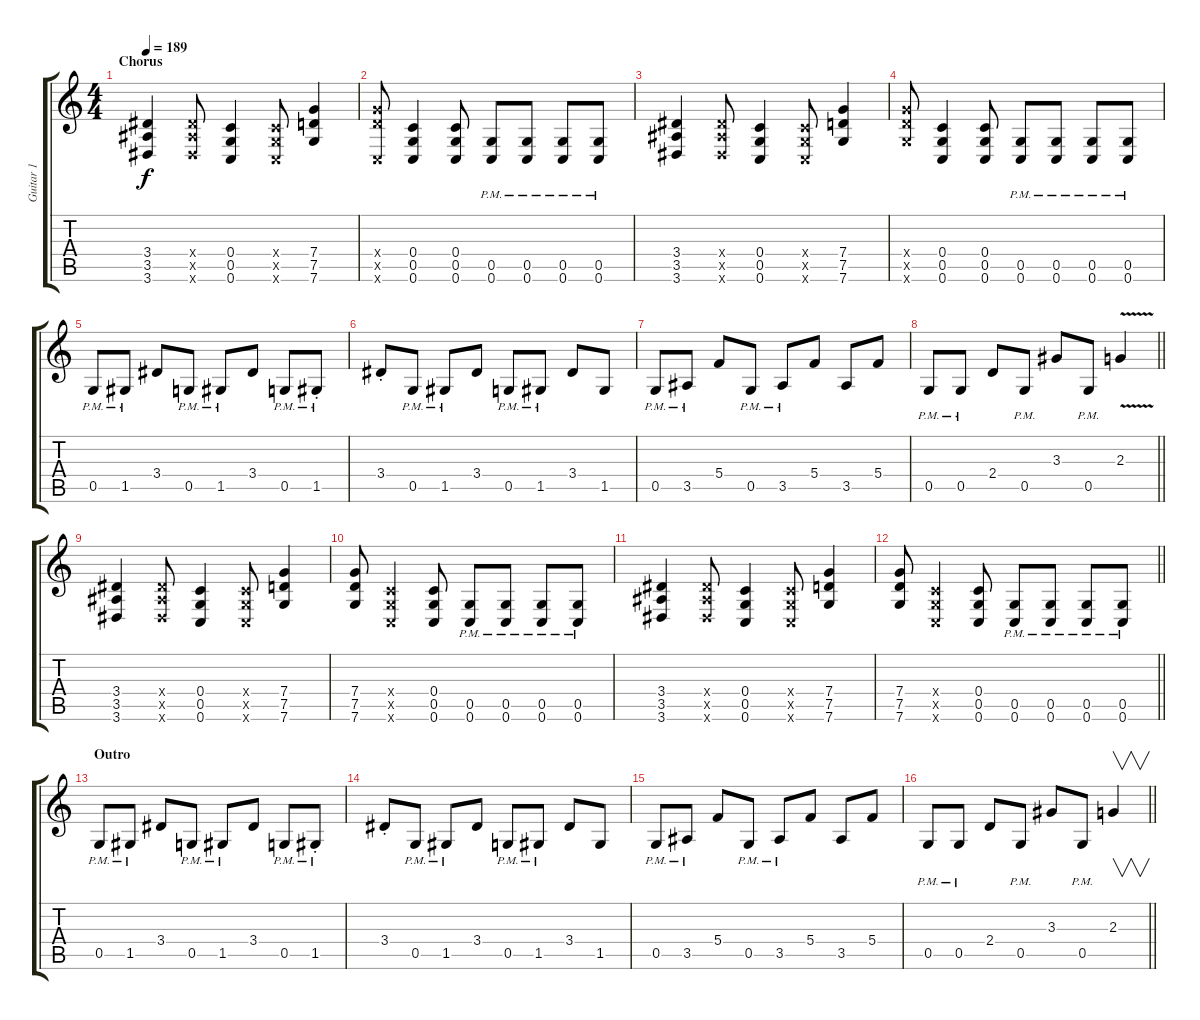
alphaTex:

\track ("Guitar 1" "Guitar 1") {instrument distortionguitar}
\staff {score tabs}
\tuning (D4 A3 F3 C3 G2 C2) {hide}
\ts (4 4)
\section ("" "Chorus")
\tempo 189
\clef g2
\ks c
(3.4 3.5 3.6).4{dy f} (3.4{x} 3.5{x} 3.6{x}).8 (0.4 0.5 0.6).4 (0.4{x} 0.5{x} 0.6{x}).8 (7.4 7.5 7.6).4 |
(7.4{x} 7.5{x} 0.6{x}).8 (0.4 0.5 0.6).4 (0.4 0.5 0.6).8 (0.5{pm} 0.6{pm}).8 (0.5{pm} 0.6{pm}).8 (0.5{pm} 0.6{pm}).8 (0.5{pm} 0.6{pm}).8 |
(3.4 3.5 3.6).4 (3.4{x} 3.5{x} 3.6{x}).8 (0.4 0.5 0.6).4 (0.4{x} 0.5{x} 0.6{x}).8 (7.4 7.5 7.6).4 |
(7.4{x} 7.5{x} 7.6{x}).8 (0.4 0.5 0.6).4 (0.4 0.5 0.6).8 (0.5{pm} 0.6{pm}).8 (0.5{pm} 0.6{pm}).8 (0.5{pm} 0.6{pm}).8 (0.5{pm} 0.6{pm}).8 |
0.5{pm}.8 1.5{pm}.8 3.4.8 0.5{pm}.8 1.5{pm}.8 3.4.8 0.5{pm}.8 1.5{pm st}.8 |
3.4{st}.8 0.5{pm}.8 1.5{pm}.8 3.4.8 0.5{pm}.8 1.5{pm}.8 3.4.8 1.5.8 |
0.5{pm}.8 3.5{pm}.8 5.4.8 0.5{pm}.8 3.5{pm}.8 5.4.8 3.5.8 5.4.8 |
\barLineRight lightlight
0.5{pm}.8 0.5{pm}.8 2.4.8 0.5{pm}.8 3.3.8 0.5{pm}.8 2.3{v}.4 |
(3.4 3.5 3.6).4 (3.4{x} 3.5{x} 3.6{x}).8 (0.4 0.5 0.6).4 (0.4{x} 0.5{x} 0.6{x}).8 (7.4 7.5 7.6).4 |
(7.4 7.5 7.6).8 (0.4{x} 0.5{x} 0.6{x}).4 (0.4 0.5 0.6).8 (0.5{pm} 0.6{pm}).8 (0.5{pm} 0.6{pm}).8 (0.5{pm} 0.6{pm}).8 (0.5{pm} 0.6{pm}).8 |
(3.4 3.5 3.6).4 (3.4{x} 3.5{x} 3.6{x}).8 (0.4 0.5 0.6).4 (0.4{x} 0.5{x} 0.6{x}).8 (7.4 7.5 7.6).4 |
\barLineRight lightlight
(7.4 7.5 7.6).8 (0.4{x} 0.5{x} 0.6{x}).4 (0.4 0.5 0.6).8 (0.5{pm} 0.6{pm}).8 (0.5{pm} 0.6{pm}).8 (0.5{pm} 0.6{pm}).8 (0.5{pm} 0.6{pm}).8 |
\section ("" "Outro")
0.5{pm}.8 1.5{pm}.8 3.4.8 0.5{pm}.8 1.5{pm}.8 3.4.8 0.5{pm}.8 1.5{pm st}.8 |
3.4{st}.8 0.5{pm}.8 1.5{pm}.8 3.4.8 0.5{pm}.8 1.5{pm}.8 3.4.8 1.5.8 |
0.5{pm}.8 3.5{pm}.8 5.4.8 0.5{pm}.8 3.5{pm}.8 5.4.8 3.5.8 5.4.8 |
\barLineRight lightlight
0.5{pm}.8 0.5{pm}.8 2.4.8 0.5{pm}.8 3.3.8 0.5{pm}.8 2.3.4{v}
